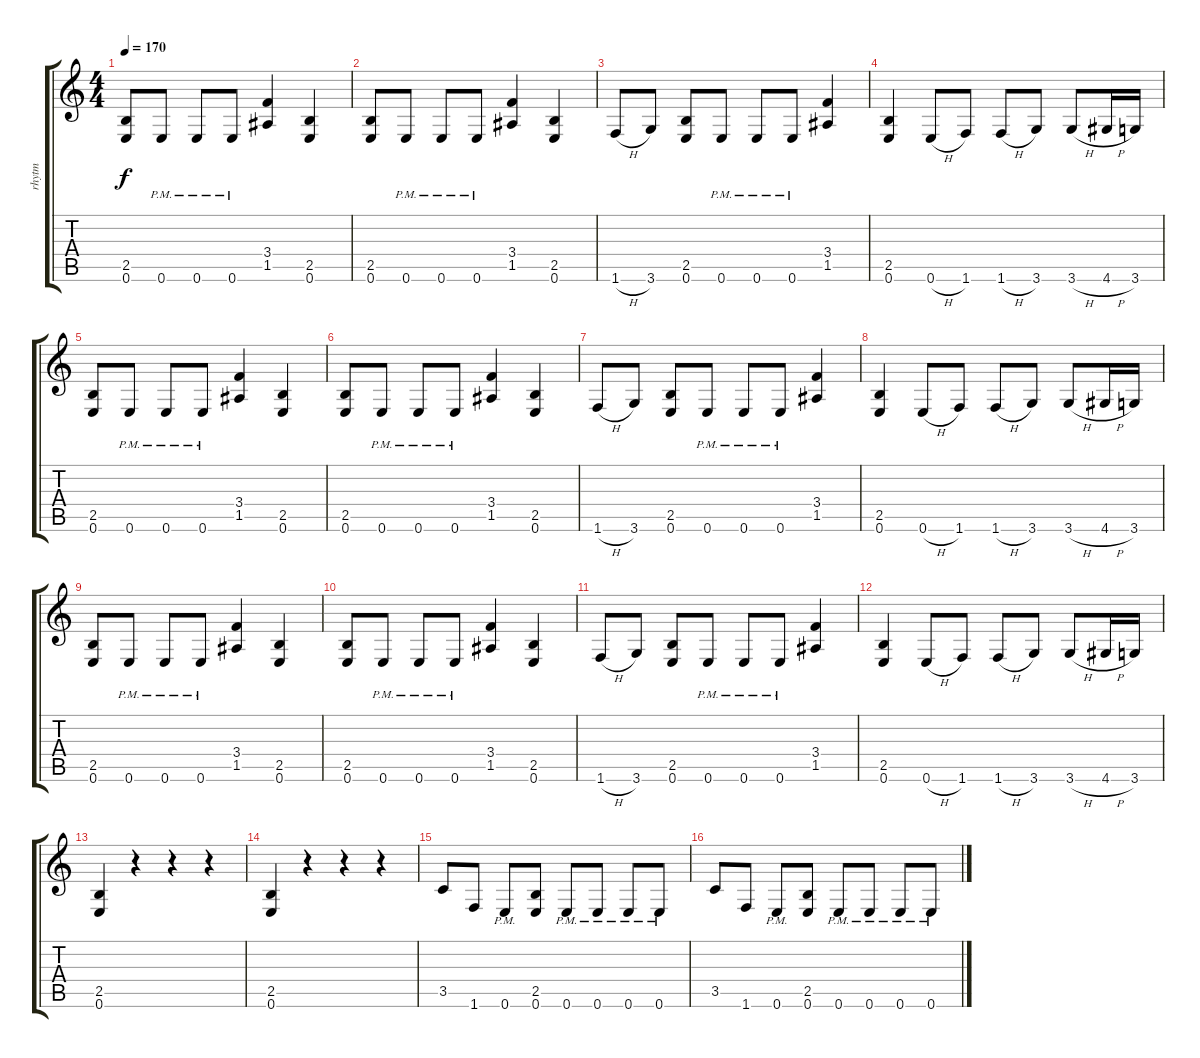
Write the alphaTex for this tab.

\track ("rhytm" "rhytm") {instrument distortionguitar}
\staff {score tabs}
\tuning (E4 B3 G3 D3 A2 E2) {hide}
\ts (4 4)
\tempo 170
\clef g2
\ks c
(2.5 0.6).8{dy f} 0.6{pm}.8 0.6{pm}.8 0.6{pm}.8 (3.4 1.5).4 (2.5 0.6).4 |
(2.5 0.6).8 0.6{pm}.8 0.6{pm}.8 0.6{pm}.8 (3.4 1.5).4 (2.5 0.6).4 |
1.6{h}.8 3.6.8 (2.5 0.6).8 0.6{pm}.8 0.6{pm}.8 0.6{pm}.8 (3.4 1.5).4 |
(2.5 0.6).4 0.6{h}.8 1.6.8 1.6{h}.8 3.6.8 3.6{h}.8 4.6{h}.16 3.6.16 |
(2.5 0.6).8 0.6{pm}.8 0.6{pm}.8 0.6{pm}.8 (3.4 1.5).4 (2.5 0.6).4 |
(2.5 0.6).8 0.6{pm}.8 0.6{pm}.8 0.6{pm}.8 (3.4 1.5).4 (2.5 0.6).4 |
1.6{h}.8 3.6.8 (2.5 0.6).8 0.6{pm}.8 0.6{pm}.8 0.6{pm}.8 (3.4 1.5).4 |
(2.5 0.6).4 0.6{h}.8 1.6.8 1.6{h}.8 3.6.8 3.6{h}.8 4.6{h}.16 3.6.16 |
(2.5 0.6).8 0.6{pm}.8 0.6{pm}.8 0.6{pm}.8 (3.4 1.5).4 (2.5 0.6).4 |
(2.5 0.6).8 0.6{pm}.8 0.6{pm}.8 0.6{pm}.8 (3.4 1.5).4 (2.5 0.6).4 |
1.6{h}.8 3.6.8 (2.5 0.6).8 0.6{pm}.8 0.6{pm}.8 0.6{pm}.8 (3.4 1.5).4 |
(2.5 0.6).4 0.6{h}.8 1.6.8 1.6{h}.8 3.6.8 3.6{h}.8 4.6{h}.16 3.6.16 |
(2.5 0.6).4 r.4 r.4 r.4 |
(2.5 0.6).4 r.4 r.4 r.4 |
3.5.8 1.6.8 0.6{pm}.8 (2.5 0.6).8 0.6{pm}.8 0.6{pm}.8 0.6{pm}.8 0.6{pm}.8 |
3.5.8 1.6.8 0.6{pm}.8 (2.5 0.6).8 0.6{pm}.8 0.6{pm}.8 0.6{pm}.8 0.6{pm}.8
